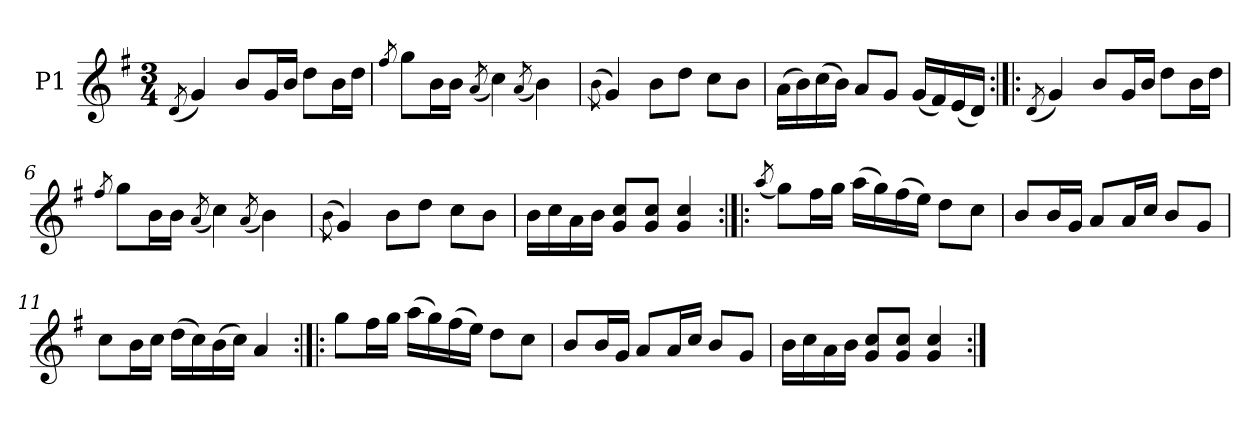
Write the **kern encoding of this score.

**kern
*part1
*staff1
*I"P1
!!LO:PB:g=z
*clefG2
*k[f#]
*G:
*M3/4
=1
(8qdi/
4gi/)
8bi/L
16gi/L
16bi/JJ
8ddi\L
16bi\L
16ddi\JJ
=2
8qff#i/
8ggi\L
16bi\L
16bi\JJ
(8qai/
4cci\)
(8qai/
4bi\)
=3
(8qbi\
4gi/)
8bi\L
8ddi\J
8cci\L
8bi\J
=4
(16ai\LL
16bi\)
(16cci\
16bi\JJ)
8ai/L
8gi/J
(16gi/LL
16f#i/)
(16ei/
16di/JJ)
!!LO:LB:g=z
=5:|!|:
(8qdi/
4gi/)
8bi/L
16gi/L
16bi/JJ
8ddi\L
16bi\L
16ddi\JJ
=6
8qff#i/
8ggi\L
16bi\L
16bi\JJ
(8qai/
4cci\)
(8qai/
4bi\)
=7
(8qbi\
4gi/)
8bi\L
8ddi\J
8cci\L
8bi\J
=8
16bi\LL
16cci\
16ai\
16bi\JJ
8gi/ 8cciL
8gi/ 8cciJ
4gi/ 4cci
!!LO:LB:g=z
=9:|!|:
(8qaai/
8ggi\L)
16ff#i\L
16ggi\JJ
(16aai\LL
16ggi\)
(16ff#i\
16eei\JJ)
8ddi\L
8cci\J
=10
8bi/L
16bi/L
16gi/JJ
8ai/L
16ai/L
16cci/JJ
8bi/L
8gi/J
=11
8cci\L
16bi\L
16cci\JJ
(16ddi\LL
16cci\)
(16bi\
16cci\JJ)
4ai/
!!LO:LB:g=z
=12:|!|:
8ggi\L
16ff#i\L
16ggi\JJ
(16aai\LL
16ggi\)
(16ff#i\
16eei\JJ)
8ddi\L
8cci\J
=13
8bi/L
16bi/L
16gi/JJ
8ai/L
16ai/L
16cci/JJ
8bi/L
8gi/J
=14
16bi\LL
16cci\
16ai\
16bi\JJ
8gi/ 8cciL
8gi/ 8cciJ
4gi/ 4cci
=:|!
*-
